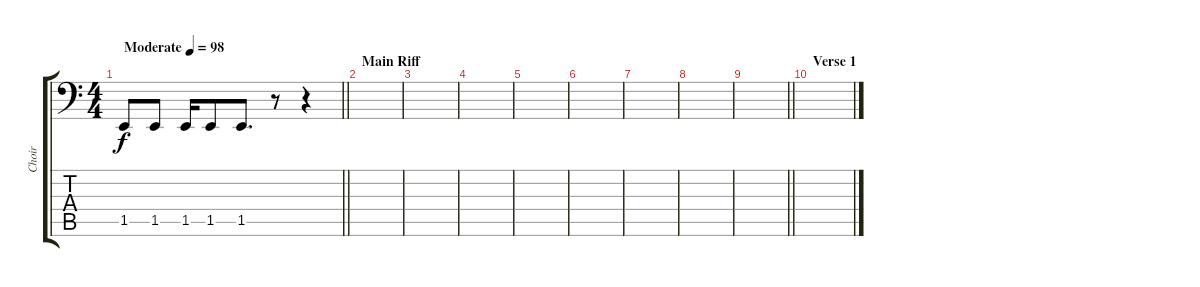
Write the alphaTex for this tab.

\track ("Choir" "Choir") {instrument pad4choir}
\staff {score tabs}
\tuning (Bb3 F3 Db3 Ab2 Eb2 Ab1) {hide}
\ts (4 4)
\tempo (98 "Moderate")
\clef f4
\barLineRight lightlight
\ks c
1.5.8{dy f instrument pad4choir} 1.5.8 1.5.16 1.5.8 1.5.8{d} r.8 r.4 |
\section ("" "Main Riff")
|
|
|
|
|
|
|
\barLineRight lightlight
|
\section ("" "Verse 1")
